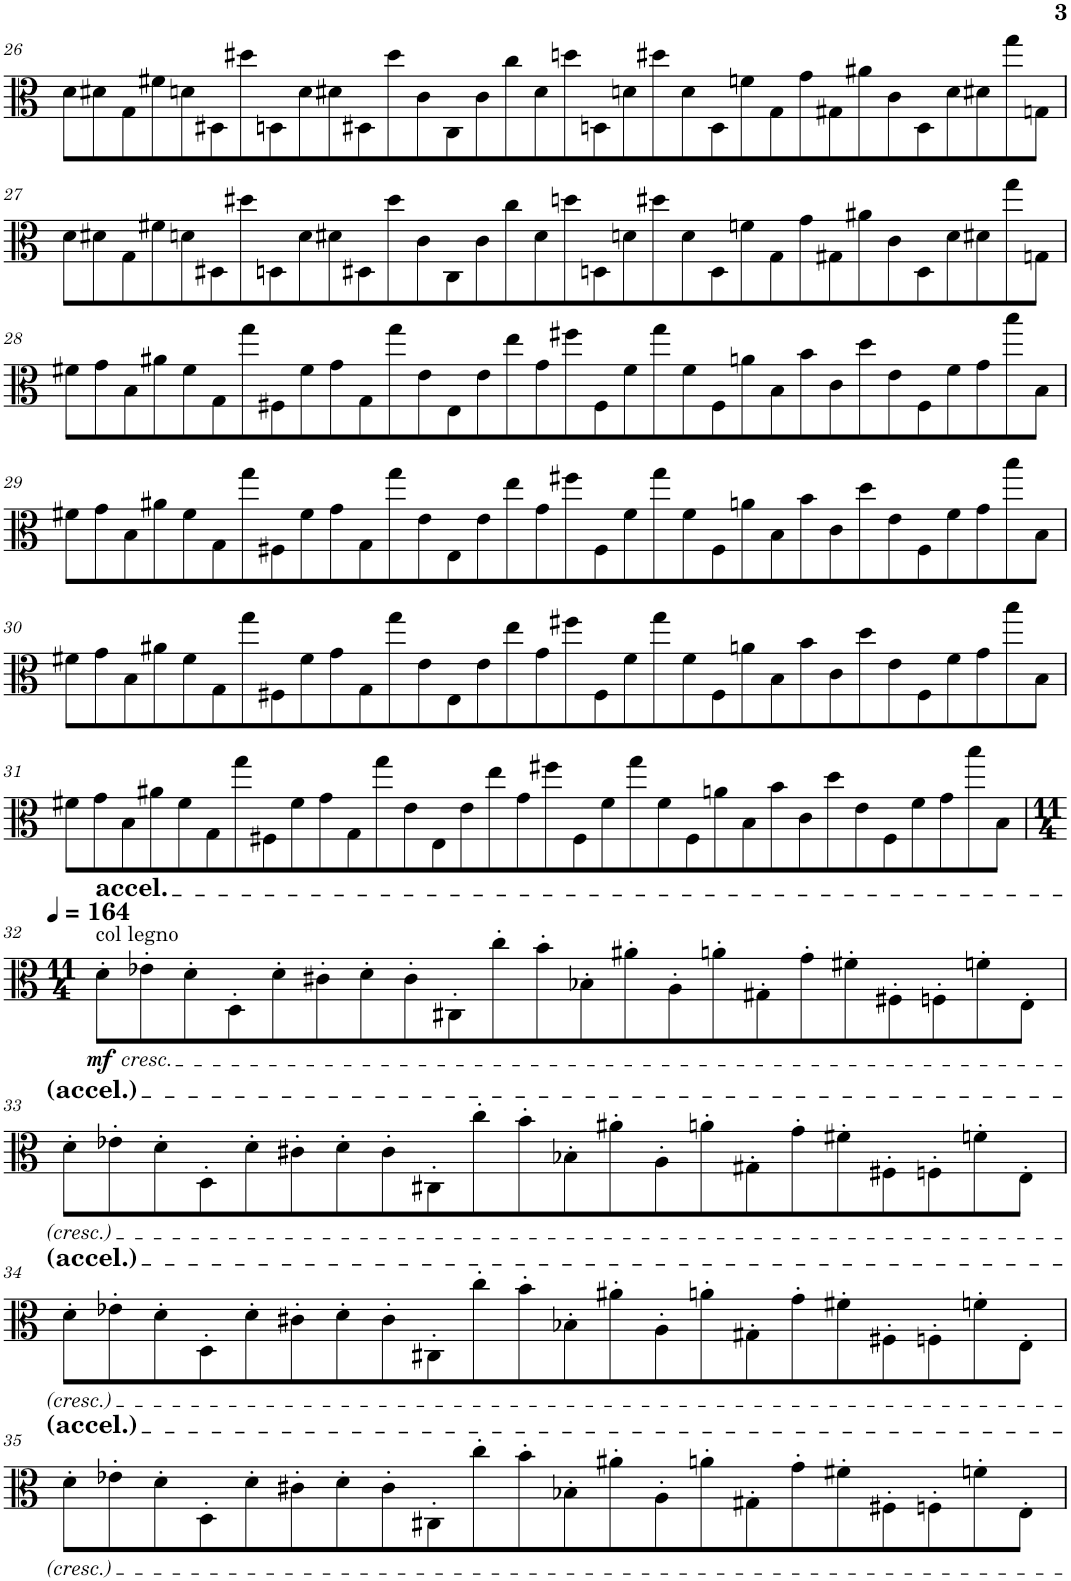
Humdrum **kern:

**kern	**dynam
*part1	*part1
*staff1	*staff1
*I"Viola	*
*I'Vla.	*
!!LO:PB:g=z
*clefC3	*
*k[]	*
*M17/4	*
=26	=26
8d\L	.
8d#X\	.
8G\	.
8f#X\	.
8dn\	.
8D#X\	.
8dd#X\	.
8Dn\	.
8d\	.
8d#X\	.
8D#X\	.
8dd#\	.
8c\	.
8C\	.
8c\	.
8cc\	.
8d#\	.
8ddn\	.
8Dn\	.
8dn\	.
8dd#X\	.
8d\	.
8D\	.
8fn\	.
8G\	.
8g\	.
8G#X\	.
8a#X\	.
8c\	.
8D\	.
8d\	.
8d#X\	.
8gg\	.
8Gn\J	.
!!LO:LB:g=z
=27	=27
8d\L	.
8d#X\	.
8G\	.
8f#X\	.
8dn\	.
8D#X\	.
8dd#X\	.
8Dn\	.
8d\	.
8d#X\	.
8D#X\	.
8dd#\	.
8c\	.
8C\	.
8c\	.
8cc\	.
8d#\	.
8ddn\	.
8Dn\	.
8dn\	.
8dd#X\	.
8d\	.
8D\	.
8fn\	.
8G\	.
8g\	.
8G#X\	.
8a#X\	.
8c\	.
8D\	.
8d\	.
8d#X\	.
8gg\	.
8Gn\J	.
!!LO:LB:g=z
=28	=28
8f#X\L	.
8g\	.
8B\	.
8a#X\	.
8f#\	.
8G\	.
8gg\	.
8F#X\	.
8f#\	.
8g\	.
8G\	.
8gg\	.
8e\	.
8E\	.
8e\	.
8ee\	.
8g\	.
8ff#X\	.
8F#\	.
8f#\	.
8gg\	.
8f#\	.
8F#\	.
8an\	.
8B\	.
8b\	.
8c\	.
8dd\	.
8e\	.
8F#\	.
8f#\	.
8g\	.
8bb\	.
8B\J	.
!!LO:LB:g=z
=29	=29
8f#X\L	.
8g\	.
8B\	.
8a#X\	.
8f#\	.
8G\	.
8gg\	.
8F#X\	.
8f#\	.
8g\	.
8G\	.
8gg\	.
8e\	.
8E\	.
8e\	.
8ee\	.
8g\	.
8ff#X\	.
8F#\	.
8f#\	.
8gg\	.
8f#\	.
8F#\	.
8an\	.
8B\	.
8b\	.
8c\	.
8dd\	.
8e\	.
8F#\	.
8f#\	.
8g\	.
8bb\	.
8B\J	.
!!LO:LB:g=z
=30	=30
8f#X\L	.
8g\	.
8B\	.
8a#X\	.
8f#\	.
8G\	.
8gg\	.
8F#X\	.
8f#\	.
8g\	.
8G\	.
8gg\	.
8e\	.
8E\	.
8e\	.
8ee\	.
8g\	.
8ff#X\	.
8F#\	.
8f#\	.
8gg\	.
8f#\	.
8F#\	.
8an\	.
8B\	.
8b\	.
8c\	.
8dd\	.
8e\	.
8F#\	.
8f#\	.
8g\	.
8bb\	.
8B\J	.
!!LO:LB:g=z
=31	=31
8f#X\L	.
8g\	.
8B\	.
8a#X\	.
8f#\	.
8G\	.
8gg\	.
8F#X\	.
8f#\	.
8g\	.
8G\	.
8gg\	.
8e\	.
8E\	.
8e\	.
8ee\	.
8g\	.
8ff#X\	.
8F#\	.
8f#\	.
8gg\	.
8f#\	.
8F#\	.
8an\	.
8B\	.
8b\	.
8c\	.
8dd\	.
8e\	.
8F#\	.
8f#\	.
8g\	.
8bb\	.
8B\J	.
!!LO:LB:g=z
=32	=32
*M11/4	*
*MM164	*
!LO:TX:a:t=col legno	!
!LO:TX:b:i:t=cresc.	!
!LO:TX:a:t=accel.	!
!	!LO:DY:b
8d'\L	mf
8e-X'\	.
8d'\	.
8D'\	.
8d'\	.
8c#X'\	.
8d'\	.
8c#'\	.
8C#X'\	.
8cc'\	.
8b'\	.
8B-X'\	.
8a#X'\	.
8A'\	.
8an'\	.
8G#X'\	.
8g'\	.
8f#X'\	.
8F#X'\	.
8Fn'\	.
8fn'\	.
8E'\J	.
!!LO:LB:g=z
=33	=33
8d'\L	.
8e-X'\	.
8d'\	.
8D'\	.
8d'\	.
8c#X'\	.
8d'\	.
8c#'\	.
8C#X'\	.
8cc'\	.
8b'\	.
8B-X'\	.
8a#X'\	.
8A'\	.
8an'\	.
8G#X'\	.
8g'\	.
8f#X'\	.
8F#X'\	.
8Fn'\	.
8fn'\	.
8E'\J	.
!!LO:LB:g=z
=34	=34
8d'\L	.
8e-X'\	.
8d'\	.
8D'\	.
8d'\	.
8c#X'\	.
8d'\	.
8c#'\	.
8C#X'\	.
8cc'\	.
8b'\	.
8B-X'\	.
8a#X'\	.
8A'\	.
8an'\	.
8G#X'\	.
8g'\	.
8f#X'\	.
8F#X'\	.
8Fn'\	.
8fn'\	.
8E'\J	.
!!LO:LB:g=z
=35	=35
8d'\L	.
8e-X'\	.
8d'\	.
8D'\	.
8d'\	.
8c#X'\	.
8d'\	.
8c#'\	.
8C#X'\	.
8cc'\	.
8b'\	.
8B-X'\	.
8a#X'\	.
8A'\	.
8an'\	.
8G#X'\	.
8g'\	.
8f#X'\	.
8F#X'\	.
8Fn'\	.
8fn'\	.
8E'\J	.
=	=
*-	*-
